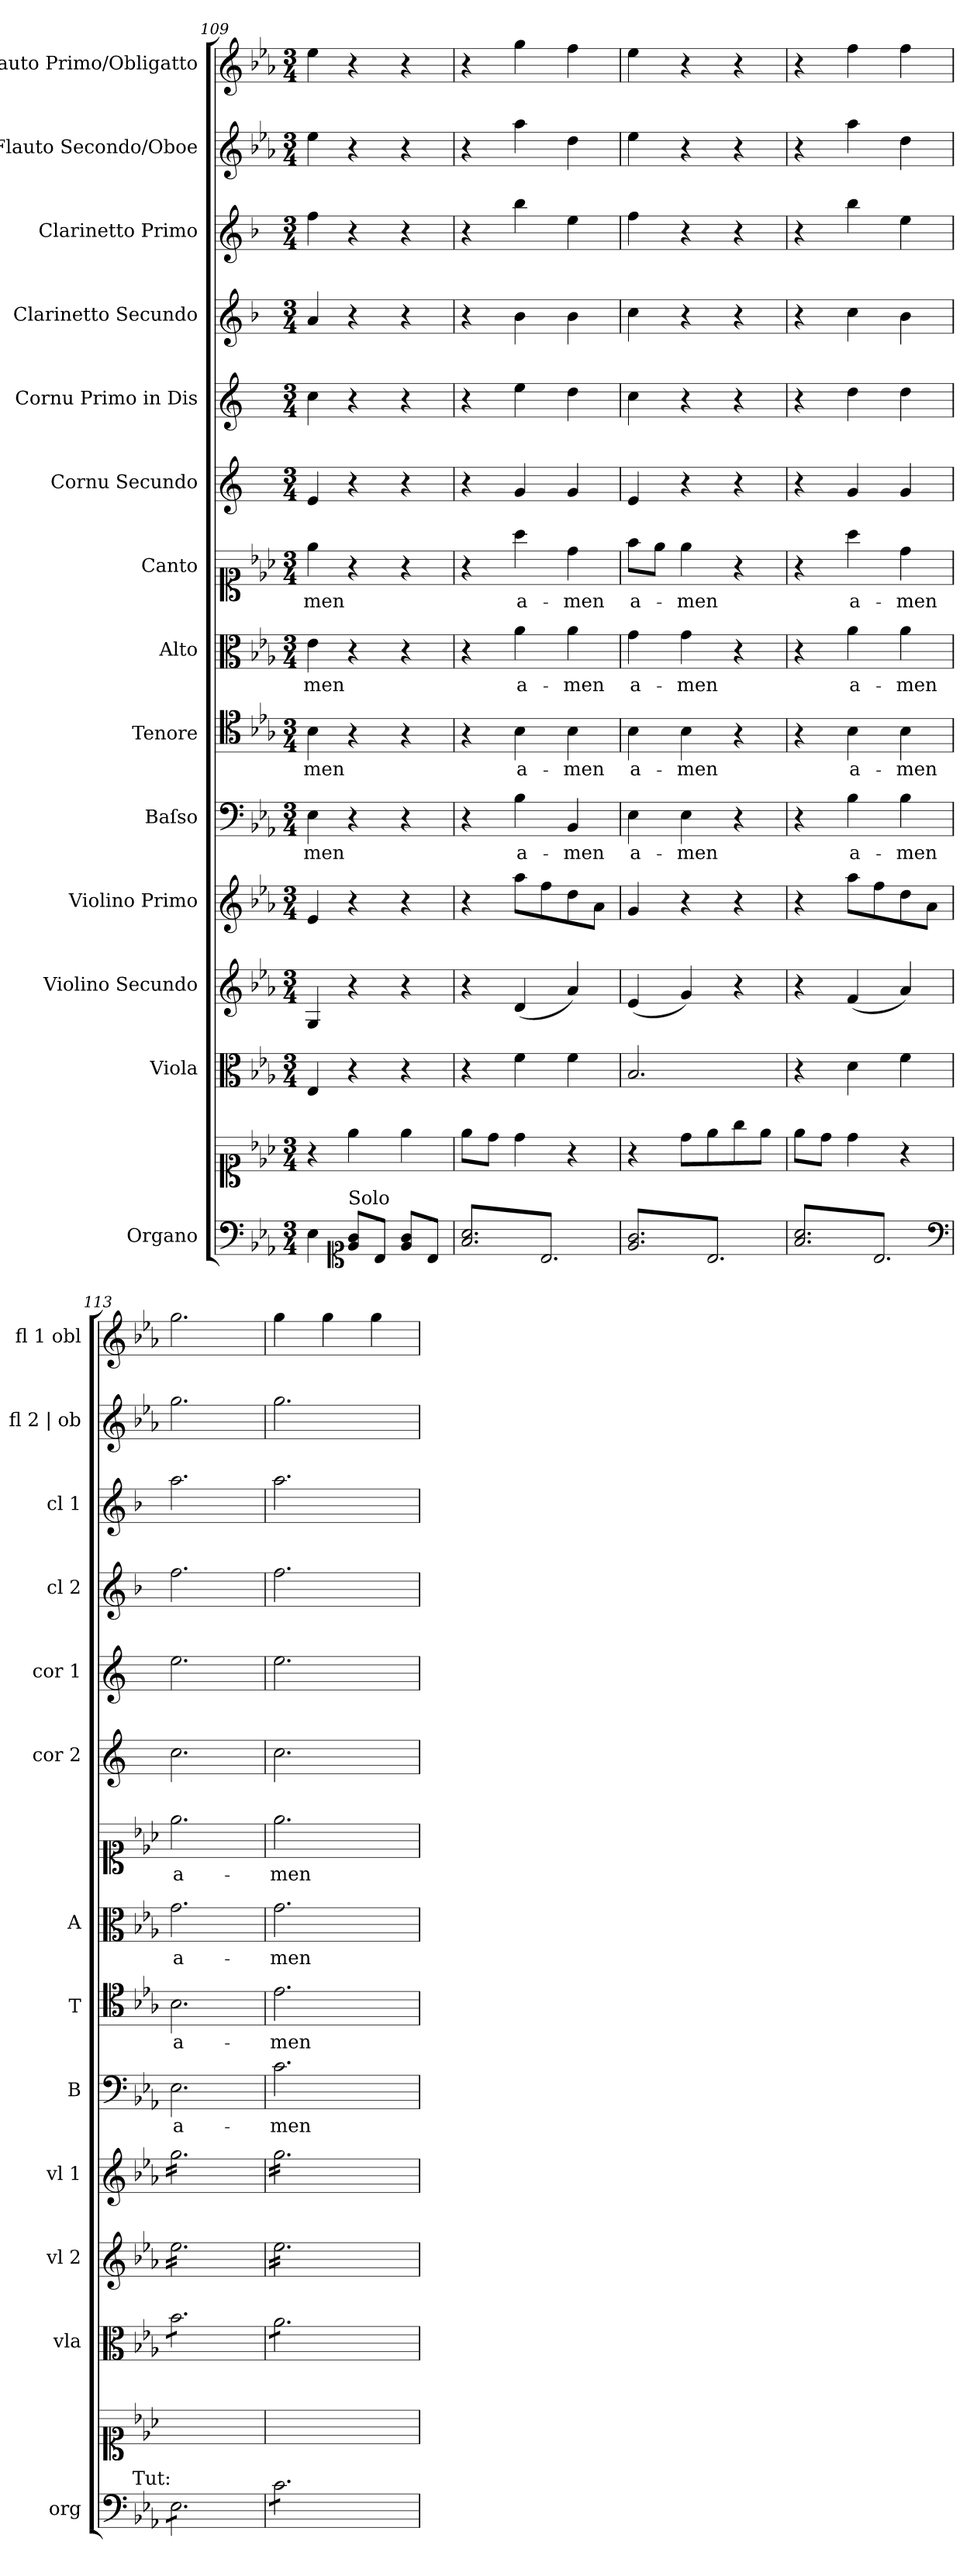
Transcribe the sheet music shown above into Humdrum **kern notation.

**kern	**kern	**kern	**kern	**dynam	**kern	**dynam	**kern	**text	**kern	**text	**kern	**text	**kern	**text	**kern	**kern	**kern	**kern	**kern	**kern
*part14	*part14	*part13	*part12	*part12	*part11	*part11	*part10	*part10	*part9	*part9	*part8	*part8	*part7	*part7	*part6	*part5	*part4	*part3	*part2	*part1
*staff15	*staff14	*staff13	*staff12	*staff12	*staff11	*staff11	*staff10	*staff10	*staff9	*staff9	*staff8	*staff8	*staff7	*staff7	*staff6	*staff5	*staff4	*staff3	*staff2	*staff1
*I"Organo	*	*I"Viola	*I"Violino Secundo	*	*I"Violino Primo	*	*I"Baſso	*	*I"Tenore	*	*I"Alto	*	*I"Canto	*	*I"Cornu Secundo	*I"Cornu Primo in Dis	*I"Clarinetto Secundo	*I"Clarinetto Primo	*I"Flauto Secondo/Oboe	*I"Flauto Primo/Obligatto
*I'org	*	*I'vla	*I'vl 2	*	*I'vl 1	*	*I'B	*	*I'T	*	*I'A	*	*	*	*I'cor 2	*I'cor 1	*I'cl 2	*I'cl 1	*I'fl 2 | ob	*I'fl 1 obl
*clefF4	*clefC1	*clefC3	*clefG2	*	*clefG2	*	*clefF4	*	*clefC4	*	*clefC3	*	*clefC1	*	*clefG2	*clefG2	*clefG2	*clefG2	*clefG2	*clefG2
*	*	*	*	*	*	*	*	*	*	*	*	*	*	*	*ITrd-2c-3	*ITrd-2c-3	*ITrd1c2	*ITrd1c2	*	*
*k[b-e-a-]	*k[b-e-a-]	*k[b-e-a-]	*k[b-e-a-]	*	*k[b-e-a-]	*	*k[b-e-a-]	*	*k[b-e-a-]	*	*k[b-e-a-]	*	*k[b-e-a-]	*	*k[b-e-a-]	*k[b-e-a-]	*k[b-e-a-]	*k[b-e-a-]	*k[b-e-a-]	*k[b-e-a-]
*E-:	*E-:	*E-:	*E-:	*	*E-:	*	*E-:	*	*E-:	*	*E-:	*	*E-:	*	*E-:	*E-:	*E-:	*E-:	*E-:	*E-:
*M3/4	*M3/4	*M3/4	*M3/4	*	*M3/4	*	*M3/4	*	*M3/4	*	*M3/4	*	*M3/4	*	*M3/4	*M3/4	*M3/4	*M3/4	*M3/4	*M3/4
=109	=109	=109	=109	=109	=109	=109	=109	=109	=109	=109	=109	=109	=109	=109	=109	=109	=109	=109	=109	=109
4E-\	4r	4E-/	4G/	.	4e-/	.	4E-\	-men	4B-\	-men	4e-\	-men	4ee-\	-men	4g/	4ee-\	4g/	4ee-\	4ee-\	4ee-\
*clefC1	*	*	*	*	*	*	*	*	*	*	*	*	*	*	*	*	*	*	*	*
!LO:TX:a:t=Solo	!	!	!	!	!	!	!	!	!	!	!	!	!	!	!	!	!	!	!	!
8e-/ 8g/L	4ee-\	4r	4r	.	4r	.	4r	.	4r	.	4r	.	4r	.	4r	4r	4r	4r	4r	4r
8B-/J	.	.	.	.	.	.	.	.	.	.	.	.	.	.	.	.	.	.	.	.
8e-/ 8g/L	4ee-\	4r	4r	.	4r	.	4r	.	4r	.	4r	.	4r	.	4r	4r	4r	4r	4r	4r
8B-/J	.	.	.	.	.	.	.	.	.	.	.	.	.	.	.	.	.	.	.	.
=110	=110	=110	=110	=110	=110	=110	=110	=110	=110	=110	=110	=110	=110	=110	=110	=110	=110	=110	=110	=110
*tremolo	*	*	*	*	*	*	*	*	*	*	*	*	*	*	*	*	*	*	*	*
8f/ 8a-/L	8ee-\L	4r	4r	.	4r	.	4r	.	4r	.	4r	.	4r	.	4r	4r	4r	4r	4r	4r
8B-/	8dd\J	.	.	.	.	.	.	.	.	.	.	.	.	.	.	.	.	.	.	.
!	!	!	!	!LO:DY:a	!	!LO:DY:a:rj	!	!	!	!	!	!	!	!	!	!	!	!	!	!
8f/ 8a-/	4dd\	4f\	(<4d/	pio	8aa-\L	pio	4B-\	a-	4B-\	a-	4a-\	a-	4aa-\	a-	4b-/	4gg\	4a-\	4aa-\	4aa-\	4gg\
8B-/	.	.	.	.	8ff\	.	.	.	.	.	.	.	.	.	.	.	.	.	.	.
8f/ 8a-/	4r	4f\	4a-/)	.	8dd\	.	4BB-/	-men	4B-\	-men	4a-\	-men	4dd\	-men	4b-/	4ff\	4a-\	4dd\	4dd\	4ff\
8B-/J	.	.	.	.	8a-\J	.	.	.	.	.	.	.	.	.	.	.	.	.	.	.
=111	=111	=111	=111	=111	=111	=111	=111	=111	=111	=111	=111	=111	=111	=111	=111	=111	=111	=111	=111	=111
!	!	!	!	!	!	!	!	!LO:LY:i	!	!LO:LY:i	!	!LO:LY:i	!	!LO:LY:i	!	!	!	!	!	!
8e-/ 8g/L	4r	2.B-/	(<4e-/	.	4g/	.	4E-\	a-	4B-\	a-	4g\	a-	8ff\L	a-	4g/	4ee-\	4b-\	4ee-\	4ee-\	4ee-\
8B-/	.	.	.	.	.	.	.	.	.	.	.	.	8ee-\J	.	.	.	.	.	.	.
!	!	!	!	!	!	!	!	!LO:LY:i	!	!LO:LY:i	!	!LO:LY:i	!	!LO:LY:i	!	!	!	!	!	!
8e-/ 8g/	8dd\L	.	4g/)	.	4r	.	4E-\	-men	4B-\	-men	4g\	-men	4ee-\	-men	4r	4r	4r	4r	4r	4r
8B-/	8ee-\	.	.	.	.	.	.	.	.	.	.	.	.	.	.	.	.	.	.	.
8e-/ 8g/	8gg\	.	4r	.	4r	.	4r	.	4r	.	4r	.	4r	.	4r	4r	4r	4r	4r	4r
8B-/J	8ee-\J	.	.	.	.	.	.	.	.	.	.	.	.	.	.	.	.	.	.	.
=112	=112	=112	=112	=112	=112	=112	=112	=112	=112	=112	=112	=112	=112	=112	=112	=112	=112	=112	=112	=112
8f/ 8a-/L	8ee-\L	4r	4r	.	4r	.	4r	.	4r	.	4r	.	4r	.	4r	4r	4r	4r	4r	4r
8B-/	8dd\J	.	.	.	.	.	.	.	.	.	.	.	.	.	.	.	.	.	.	.
8f/ 8a-/	4dd\	4d\	(<4f/	.	8aa-\L	.	4B-\	a-	4B-\	a-	4a-\	a-	4aa-\	a-	4b-/	4ff\	4b-\	4aa-\	4aa-\	4ff\
8B-/	.	.	.	.	8ff\	.	.	.	.	.	.	.	.	.	.	.	.	.	.	.
8f/ 8a-/	4r	4f\	4a-/)	.	8dd\	.	4B-\	-men	4B-\	-men	4a-\	-men	4dd\	-men	4b-/	4ff\	4a-\	4dd\	4dd\	4ff\
8B-/J	.	.	.	.	8a-\J	.	.	.	.	.	.	.	.	.	.	.	.	.	.	.
*clefF4	*	*	*	*	*	*	*	*	*	*	*	*	*	*	*	*	*	*	*	*
=113	=113	=113	=113	=113	=113	=113	=113	=113	=113	=113	=113	=113	=113	=113	=113	=113	=113	=113	=113	=113
!LO:TX:a:rj:t=Tut&colon;	!	!	!	!	!	!	!	!	!	!	!	!	!	!	!	!	!	!	!	!
!	!	!	!	!LO:DY:a	!	!LO:DY:a:rj	!	!	!	!	!	!	!	!	!	!	!	!	!	!
*	*	*tremolo	*	*	*	*	*	*	*	*	*	*	*	*	*	*	*	*	*	*
*	*	*	*tremolo	*	*	*	*	*	*	*	*	*	*	*	*	*	*	*	*	*
*	*	*	*	*	*tremolo	*	*	*	*	*	*	*	*	*	*	*	*	*	*	*
8E-\L	2.ryy	8b-\L	16ee-\LL	for	16gg\LL	for	2.E-\	a-	2.B-\	a-	2.g\	a-	2.ee-\	a-	2.ee-\	2.gg\	2.ee-\	2.gg\	2.gg\	2.gg\
.	.	.	16ee-\	.	16gg\	.	.	.	.	.	.	.	.	.	.	.	.	.	.	.
8E-\	.	8b-\	16ee-\	.	16gg\	.	.	.	.	.	.	.	.	.	.	.	.	.	.	.
.	.	.	16ee-\	.	16gg\	.	.	.	.	.	.	.	.	.	.	.	.	.	.	.
8E-\	.	8b-\	16ee-\	.	16gg\	.	.	.	.	.	.	.	.	.	.	.	.	.	.	.
.	.	.	16ee-\	.	16gg\	.	.	.	.	.	.	.	.	.	.	.	.	.	.	.
8E-\	.	8b-\	16ee-\	.	16gg\	.	.	.	.	.	.	.	.	.	.	.	.	.	.	.
.	.	.	16ee-\	.	16gg\	.	.	.	.	.	.	.	.	.	.	.	.	.	.	.
8E-\	.	8b-\	16ee-\	.	16gg\	.	.	.	.	.	.	.	.	.	.	.	.	.	.	.
.	.	.	16ee-\	.	16gg\	.	.	.	.	.	.	.	.	.	.	.	.	.	.	.
8E-\J	.	8b-\J	16ee-\	.	16gg\	.	.	.	.	.	.	.	.	.	.	.	.	.	.	.
.	.	.	16ee-\JJ	.	16gg\JJ	.	.	.	.	.	.	.	.	.	.	.	.	.	.	.
=114	=114	=114	=114	=114	=114	=114	=114	=114	=114	=114	=114	=114	=114	=114	=114	=114	=114	=114	=114	=114
8c\L	2.ryy	8a-\L	16ee-\LL	.	16gg\LL	.	2.c\	-men	2.e-\	-men	2.g\	-men	2.ee-\	-men	2.ee-\	2.gg\	2.ee-\	2.gg\	2.gg\	4gg\
.	.	.	16ee-\	.	16gg\	.	.	.	.	.	.	.	.	.	.	.	.	.	.	.
8c\	.	8a-\	16ee-\	.	16gg\	.	.	.	.	.	.	.	.	.	.	.	.	.	.	.
.	.	.	16ee-\	.	16gg\	.	.	.	.	.	.	.	.	.	.	.	.	.	.	.
8c\	.	8a-\	16ee-\	.	16gg\	.	.	.	.	.	.	.	.	.	.	.	.	.	.	4gg\
.	.	.	16ee-\	.	16gg\	.	.	.	.	.	.	.	.	.	.	.	.	.	.	.
8c\	.	8a-\	16ee-\	.	16gg\	.	.	.	.	.	.	.	.	.	.	.	.	.	.	.
.	.	.	16ee-\	.	16gg\	.	.	.	.	.	.	.	.	.	.	.	.	.	.	.
8c\	.	8a-\	16ee-\	.	16gg\	.	.	.	.	.	.	.	.	.	.	.	.	.	.	4gg\
.	.	.	16ee-\	.	16gg\	.	.	.	.	.	.	.	.	.	.	.	.	.	.	.
8c\J	.	8a-\J	16ee-\	.	16gg\	.	.	.	.	.	.	.	.	.	.	.	.	.	.	.
*	*	*Xtremolo	*	*	*	*	*	*	*	*	*	*	*	*	*	*	*	*	*	*
*Xtremolo	*	*	*	*	*	*	*	*	*	*	*	*	*	*	*	*	*	*	*	*
.	.	.	16ee-\JJ	.	16gg\JJ	.	.	.	.	.	.	.	.	.	.	.	.	.	.	.
*	*	*	*	*	*Xtremolo	*	*	*	*	*	*	*	*	*	*	*	*	*	*	*
*	*	*	*Xtremolo	*	*	*	*	*	*	*	*	*	*	*	*	*	*	*	*	*
=	=	=	=	=	=	=	=	=	=	=	=	=	=	=	=	=	=	=	=	=
*-	*-	*-	*-	*-	*-	*-	*-	*-	*-	*-	*-	*-	*-	*-	*-	*-	*-	*-	*-	*-
